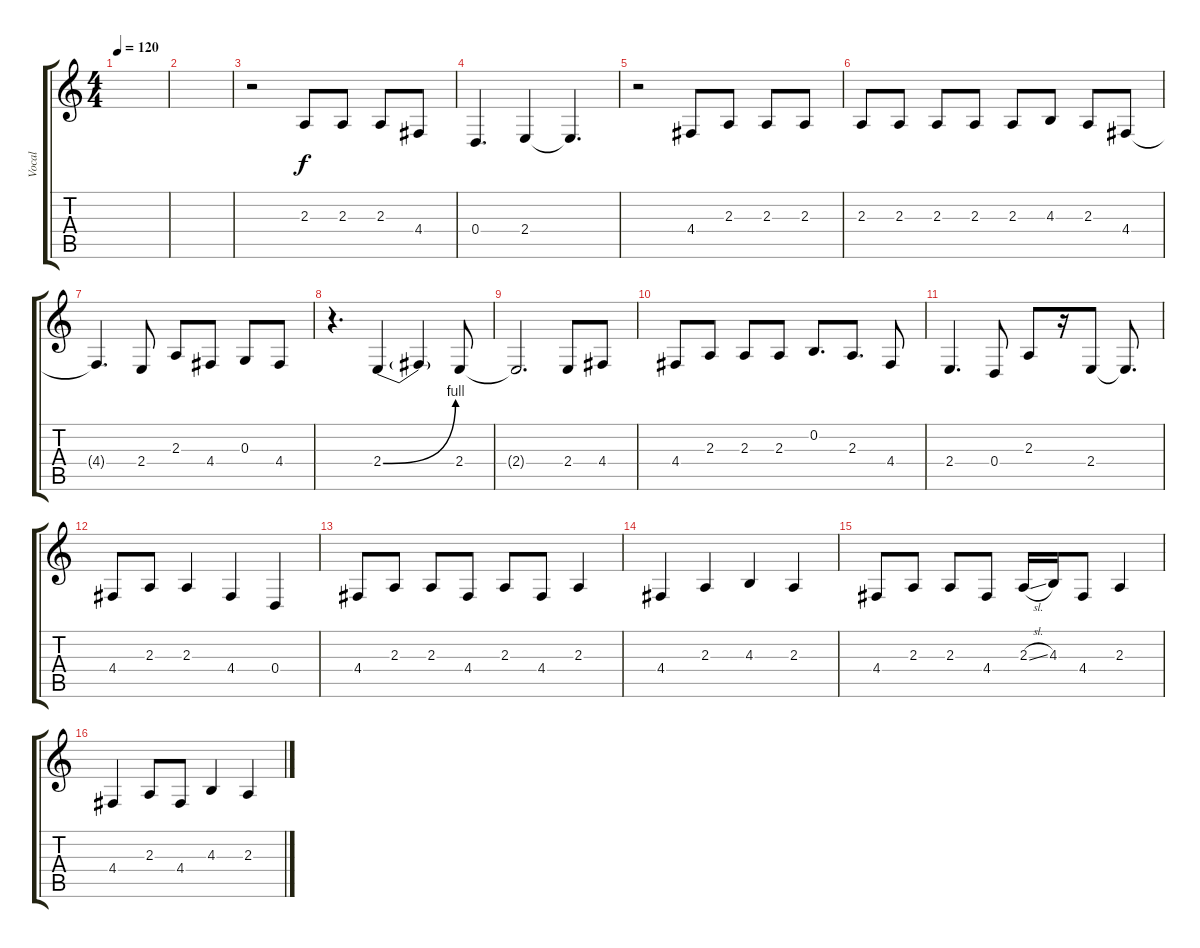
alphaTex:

\track ("Vocal" "Vocal") {instrument oboe}
\staff {score tabs}
\tuning (E4 B3 G3 D3 A2 E2) {hide}
\ts (4 4)
\tempo 120
\clef g2
\ks c
|
|
r.2 2.3.8 2.3.8 2.3.8 4.4.8 |
0.4.4{d} 2.4.4 2.4{t}.4{d} |
r.2 4.4.8 2.3.8 2.3.8 2.3.8 |
2.3.8 2.3.8 2.3.8 2.3.8 2.3.8 4.3.8 2.3.8 4.4.8 |
4.4{t}.4{d} 2.4.8 2.3.8 4.4.8 0.3.8 4.4.8 |
r.4{d} 2.4{be (bend 0 0 60 4)}.4 2.4{t}.4 2.4.8 |
2.4{t}.2{d} 2.4.8 4.4.8 |
4.4.8 2.3.8 2.3.8 2.3.8 0.2.8{d} 2.3.8{d} 4.4.8 |
2.4.4{d} 0.4.8 2.3.8 r.16 2.4.8 2.4{t}.8{d} |
4.4.8 2.3.8 2.3.4 4.4.4 0.4.4 |
4.4.8 2.3.8 2.3.8 4.4.8 2.3.8 4.4.8 2.3.4 |
4.4.4 2.3.4 4.3.4 2.3.4 |
4.4.8 2.3.8 2.3.8 4.4.8 2.3{sl}.16 4.3.16 4.4.8 2.3.4 |
4.4.4 2.3.8 4.4.8 4.3.4 2.3.4
